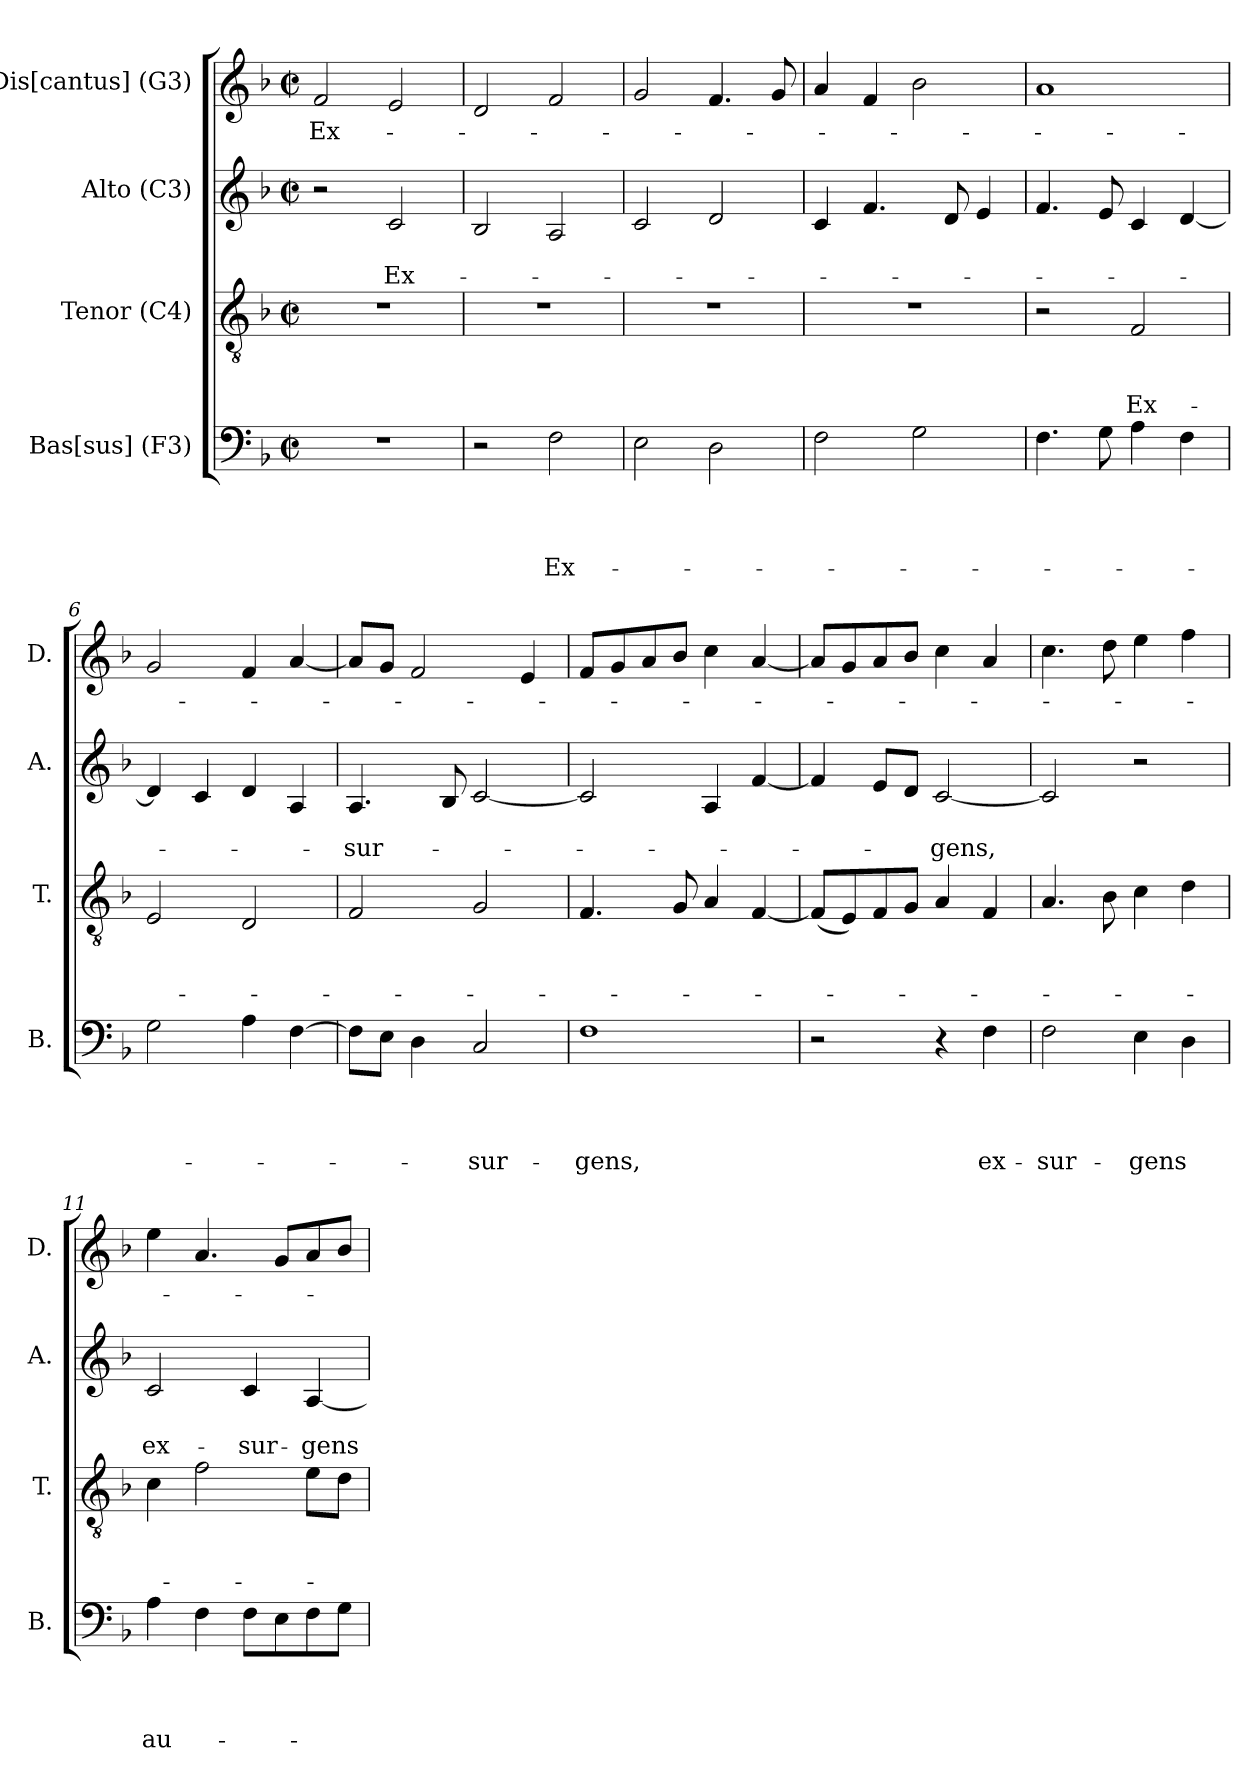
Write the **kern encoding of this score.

**kern	**text	**text	**text	**text	**kern	**text	**text	**text	**kern	**text	**text	**kern	**text
*part4	*part4	*part4	*part4	*part4	*part3	*part3	*part3	*part3	*part2	*part2	*part2	*part1	*part1
*staff4	*staff4	*staff4	*staff4	*staff4	*staff3	*staff3	*staff3	*staff3	*staff2	*staff2	*staff2	*staff1	*staff1
*I"Bas[sus] (F3)	*	*	*	*	*I"Tenor (C4)	*	*	*	*I"Alto (C3)	*	*	*I"Dis[cantus] (G3)	*
*I'B.	*	*	*	*	*I'T.	*	*	*	*I'A.	*	*	*I'D.	*
*clefF4	*	*	*	*	*clefGv2	*	*	*	*clefG2	*	*	*clefG2	*
*k[b-]	*	*	*	*	*k[b-]	*	*	*	*k[b-]	*	*	*k[b-]	*
*F:	*	*	*	*	*F:	*	*	*	*F:	*	*	*F:	*
*M2/2	*	*	*	*	*M2/2	*	*	*	*M2/2	*	*	*M2/2	*
*met(c|)	*	*	*	*	*met(c|)	*	*	*	*met(c|)	*	*	*met(c|)	*
=1	=1	=1	=1	=1	=1	=1	=1	=1	=1	=1	=1	=1	=1
!	!	!	!	!	!	!	!	!	!	!	!	!	!LO:LY:b
1r	.	.	.	.	1r	.	.	.	2r	.	.	2f/	Ex-
!	!	!	!	!	!	!	!	!	!	!	!LO:LY:b	!	!
.	.	.	.	.	.	.	.	.	2c/	.	Ex-	2e/	.
=2	=2	=2	=2	=2	=2	=2	=2	=2	=2	=2	=2	=2	=2
2r	.	.	.	.	1r	.	.	.	2B-/	.	.	2d/	.
!	!	!	!	!LO:LY:b	!	!	!	!	!	!	!	!	!
2F\	.	.	.	Ex-	.	.	.	.	2A/	.	.	2f/	.
=3	=3	=3	=3	=3	=3	=3	=3	=3	=3	=3	=3	=3	=3
2E\	.	.	.	.	1r	.	.	.	2c/	.	.	2g/	.
2D\	.	.	.	.	.	.	.	.	2d/	.	.	4.f/	.
.	.	.	.	.	.	.	.	.	.	.	.	8g/	.
=4	=4	=4	=4	=4	=4	=4	=4	=4	=4	=4	=4	=4	=4
2F\	.	.	.	.	1r	.	.	.	4c/	.	.	4a/	.
.	.	.	.	.	.	.	.	.	4.f/	.	.	4f/	.
2G\	.	.	.	.	.	.	.	.	.	.	.	2b-\	.
.	.	.	.	.	.	.	.	.	8d/	.	.	.	.
.	.	.	.	.	.	.	.	.	4e/	.	.	.	.
=5	=5	=5	=5	=5	=5	=5	=5	=5	=5	=5	=5	=5	=5
4.F\	.	.	.	.	2r	.	.	.	4.f/	.	.	1a	.
8G\	.	.	.	.	.	.	.	.	8e/	.	.	.	.
!	!	!	!	!	!	!	!	!LO:LY:b	!	!	!	!	!
4A\	.	.	.	.	2F/	.	.	Ex-	4c/	.	.	.	.
4F\	.	.	.	.	.	.	.	.	[<4d/	.	.	.	.
=6	=6	=6	=6	=6	=6	=6	=6	=6	=6	=6	=6	=6	=6
2G\	.	.	.	.	2E/	.	.	.	4d/]	.	.	2g/	.
.	.	.	.	.	.	.	.	.	4c/	.	.	.	.
4A\	.	.	.	.	2D/	.	.	.	4d/	.	.	4f/	.
[>4F\	.	.	.	.	.	.	.	.	4A/	.	.	[<4a/	.
=7	=7	=7	=7	=7	=7	=7	=7	=7	=7	=7	=7	=7	=7
!	!	!	!	!	!	!	!	!	!	!	!LO:LY:b	!	!
8F\L]	.	.	.	.	2F/	.	.	.	4.A/	.	-sur-	8a/L]	.
8E\J	.	.	.	.	.	.	.	.	.	.	.	8g/J	.
4D\	.	.	.	.	.	.	.	.	.	.	.	2f/	.
.	.	.	.	.	.	.	.	.	8B-/	.	.	.	.
!	!	!	!	!LO:LY:b	!	!	!	!	!	!	!	!	!
2C/	.	.	.	-sur-	2G/	.	.	.	[<2c/	.	.	.	.
.	.	.	.	.	.	.	.	.	.	.	.	4e/	.
!!LO:LB:g=z
=8	=8	=8	=8	=8	=8	=8	=8	=8	=8	=8	=8	=8	=8
!	!	!	!	!LO:LY:b	!	!	!	!	!	!	!	!	!
1F	.	.	.	-gens,	4.F/	.	.	.	2c/]	.	.	8f/L	.
.	.	.	.	.	.	.	.	.	.	.	.	8g/	.
.	.	.	.	.	.	.	.	.	.	.	.	8a/	.
.	.	.	.	.	8G/	.	.	.	.	.	.	8b-/J	.
.	.	.	.	.	4A/	.	.	.	4A/	.	.	4cc\	.
.	.	.	.	.	[<4F/	.	.	.	[<4f/	.	.	[<4a/	.
=9	=9	=9	=9	=9	=9	=9	=9	=9	=9	=9	=9	=9	=9
2r	.	.	.	.	(<8F/L]	.	.	.	4f/]	.	.	8a/L]	.
.	.	.	.	.	8E/)	.	.	.	.	.	.	8g/	.
.	.	.	.	.	8F/	.	.	.	8e/L	.	.	8a/	.
.	.	.	.	.	8G/J	.	.	.	8d/J	.	.	8b-/J	.
!	!	!	!	!	!	!	!	!	!	!	!LO:LY:b	!	!
4r	.	.	.	.	4A/	.	.	.	[<2c/	.	-gens,	4cc\	.
!	!	!	!	!LO:LY:b	!	!	!	!	!	!	!	!	!
4F\	.	.	.	ex-	4F/	.	.	.	.	.	.	4a/	.
=10	=10	=10	=10	=10	=10	=10	=10	=10	=10	=10	=10	=10	=10
!	!	!	!	!LO:LY:b	!	!	!	!	!	!	!	!	!
2F\	.	.	.	-sur-	4.A/	.	.	.	2c/]	.	.	4.cc\	.
.	.	.	.	.	8B-\	.	.	.	.	.	.	8dd\	.
!	!	!	!	!LO:LY:b	!	!	!	!	!	!	!	!	!
4E\	.	.	.	-gens	4c\	.	.	.	2r	.	.	4ee\	.
4D\	.	.	.	.	4d\	.	.	.	.	.	.	4ff\	.
=11	=11	=11	=11	=11	=11	=11	=11	=11	=11	=11	=11	=11	=11
!	!	!	!	!LO:LY:b	!	!	!	!	!	!	!LO:LY:b	!	!
4A\	.	.	.	au-	4c\	.	.	.	2c/	.	ex-	4ee\	.
4F\	.	.	.	.	2f\	.	.	.	.	.	.	4.a/	.
!	!	!	!	!	!	!	!	!	!	!	!LO:LY:b	!	!
8F\L	.	.	.	.	.	.	.	.	4c/	.	-sur-	.	.
8E\	.	.	.	.	.	.	.	.	.	.	.	8g/L	.
!	!	!	!	!	!	!	!	!	!	!	!LO:LY:b	!	!
8F\	.	.	.	.	8e\L	.	.	.	[<4A/	.	-gens	8a/	.
8G\J	.	.	.	.	8d\J	.	.	.	.	.	.	8b-/J	.
=	=	=	=	=	=	=	=	=	=	=	=	=	=
*-	*-	*-	*-	*-	*-	*-	*-	*-	*-	*-	*-	*-	*-
